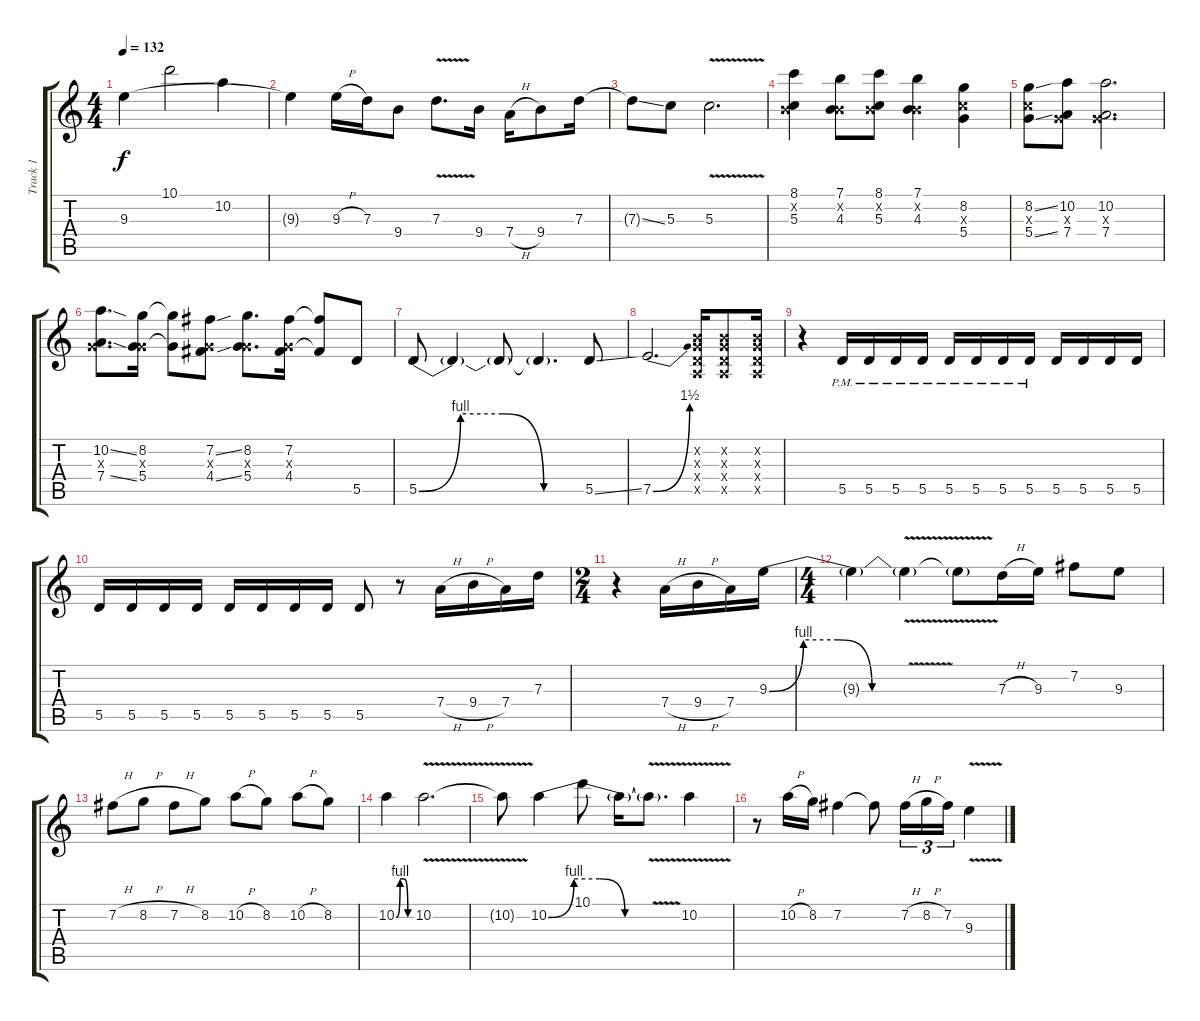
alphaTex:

\track ("Track 1" "Track 1") {instrument acousticguitarsteel}
\staff {score tabs}
\tuning (E4 B3 G3 D3 A2 E2) {hide}
\ts (4 4)
\tempo 132
\clef g2
\ks c
9.3{t}.4{dy f} 10.1.2 10.2.4 |
9.3{t}.4 9.3{h}.16 7.3.16 9.4.8 7.3{v}.8{d} 9.4.16 7.4{h}.16 9.4.8 7.3.16 |
7.3{ss t}.8 5.3.8 5.3{v}.2{d} |
(8.1 0.2{x} 5.3).4 (7.1 0.2{x} 4.3).8 (8.1 0.2{x} 5.3).8 (7.1 0.2{x} 4.3).4 (8.2 5.3{x} 5.4).4 |
(8.2{ss} 5.3{x} 5.4{ss}).8 (10.2 0.3{x} 7.4).8 (10.2 0.3{x} 7.4).2{d} |
(10.2{ss} 0.3{x} 7.4{ss}).8{d} (8.2 0.3{x} 5.4).16 (8.2{t} 5.4{t}).8 (7.2{ss} 0.3{x} 4.4{ss}).8 (8.2 0.3{x} 5.4).8{d} (7.2 0.3{x} 4.4).16 (7.2{t} 4.4{t}).8 5.5.8 |
5.5{be (custom 0 0 15 4 30 4 45 0 60 0)}.8 5.5{t}.4 5.5{t}.8 5.5{t}.4{d} 5.5{ss}.8 |
7.5{be (bend 0 0 60 6)}.2{d} (0.2{x} 0.3{x} 0.4{x} 0.5{x}).16 (0.2{x} 0.3{x} 0.4{x} 0.5{x}).8 (0.2{x} 0.3{x} 0.4{x} 0.5{x}).16 |
r.4 5.5{pm}.16 5.5{pm}.16 5.5{pm}.16 5.5{pm}.16 5.5{pm}.16 5.5{pm}.16 5.5{pm}.16 5.5{pm}.16 5.5.16 5.5.16 5.5.16 5.5.16 |
5.5.16 5.5.16 5.5.16 5.5.16 5.5.16 5.5.16 5.5.16 5.5.16 5.5.8 r.8 7.4{h}.16 9.4{h}.16 7.4.16 7.3.16 |
\ts (2 4)
r.4 7.4{h}.16 9.4{h}.16 7.4.16 9.3{be (custom 0 0 15 4 30 4 45 0 60 0)}.16 |
\ts (4 4)
9.3{t}.4 9.3{v t}.4 9.3{t}.8 7.3{h}.16 9.3.16 7.2.8 9.3.8 |
7.2{h}.8 8.2{h}.8 7.2{h}.8 8.2.8 10.2{h}.8 8.2.8 10.2{h}.8 8.2.8 |
10.2{be (custom 0 0 15 4 30 4 45 0 60 0)}.4 10.2{v}.2{d} |
10.2{v t}.8 10.2{be (custom 0 0 15 4 30 4 45 0 60 0)}.4 10.1.8 10.2{t}.16 10.2{v t}.8{d} 10.2{v}.4 |
r.8 10.2{h}.16 8.2.16 7.2.4 7.2{t}.8 7.2{h}.16{tu (3 2)} 8.2{h}.16{tu (3 2)} 7.2.16{tu (3 2)} 9.3{v}.4
